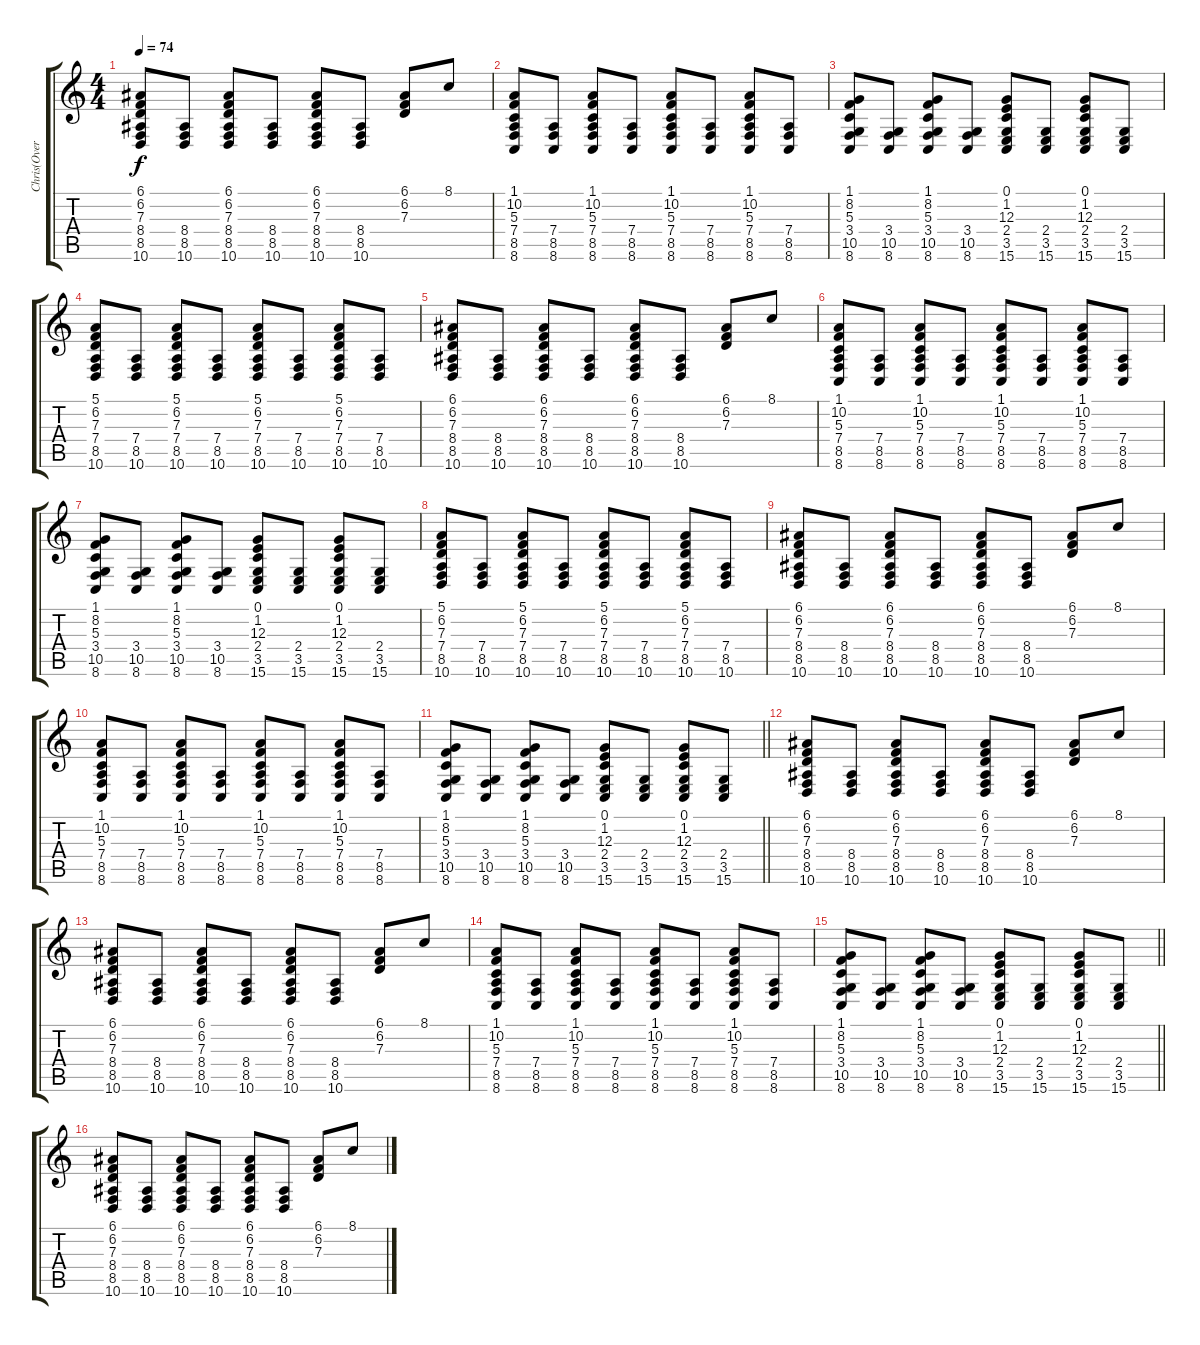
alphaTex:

\track ("Chris(Overdub)" "Chris(Over") {instrument brightacousticpiano}
\staff {score tabs}
\tuning (E4 B3 G3 D3 A2 E2) {hide}
\ts (4 4)
\tempo 74
\clef g2
\ks c
(6.1 6.2 7.3 8.4 8.5 10.6).8{dy f} (8.4 8.5 10.6).8 (6.1 6.2 7.3 8.4 8.5 10.6).8 (8.4 8.5 10.6).8 (6.1 6.2 7.3 8.4 8.5 10.6).8 (8.4 8.5 10.6).8 (6.1 6.2 7.3).8 8.1.8 |
(1.1 10.2 5.3 7.4 8.5 8.6).8 (7.4 8.5 8.6).8 (1.1 10.2 5.3 7.4 8.5 8.6).8 (7.4 8.5 8.6).8 (1.1 10.2 5.3 7.4 8.5 8.6).8 (7.4 8.5 8.6).8 (1.1 10.2 5.3 7.4 8.5 8.6).8 (7.4 8.5 8.6).8 |
(1.1 8.2 5.3 3.4 10.5 8.6).8 (3.4 10.5 8.6).8 (1.1 8.2 5.3 3.4 10.5 8.6).8 (3.4 10.5 8.6).8 (0.1 1.2 12.3 2.4 3.5 15.6).8 (2.4 3.5 15.6).8 (0.1 1.2 12.3 2.4 3.5 15.6).8 (2.4 3.5 15.6).8 |
(5.1 6.2 7.3 7.4 8.5 10.6).8 (7.4 8.5 10.6).8 (5.1 6.2 7.3 7.4 8.5 10.6).8 (7.4 8.5 10.6).8 (5.1 6.2 7.3 7.4 8.5 10.6).8 (7.4 8.5 10.6).8 (5.1 6.2 7.3 7.4 8.5 10.6).8 (7.4 8.5 10.6).8 |
(6.1 6.2 7.3 8.4 8.5 10.6).8 (8.4 8.5 10.6).8 (6.1 6.2 7.3 8.4 8.5 10.6).8 (8.4 8.5 10.6).8 (6.1 6.2 7.3 8.4 8.5 10.6).8 (8.4 8.5 10.6).8 (6.1 6.2 7.3).8 8.1.8 |
(1.1 10.2 5.3 7.4 8.5 8.6).8 (7.4 8.5 8.6).8 (1.1 10.2 5.3 7.4 8.5 8.6).8 (7.4 8.5 8.6).8 (1.1 10.2 5.3 7.4 8.5 8.6).8 (7.4 8.5 8.6).8 (1.1 10.2 5.3 7.4 8.5 8.6).8 (7.4 8.5 8.6).8 |
(1.1 8.2 5.3 3.4 10.5 8.6).8 (3.4 10.5 8.6).8 (1.1 8.2 5.3 3.4 10.5 8.6).8 (3.4 10.5 8.6).8 (0.1 1.2 12.3 2.4 3.5 15.6).8 (2.4 3.5 15.6).8 (0.1 1.2 12.3 2.4 3.5 15.6).8 (2.4 3.5 15.6).8 |
(5.1 6.2 7.3 7.4 8.5 10.6).8 (7.4 8.5 10.6).8 (5.1 6.2 7.3 7.4 8.5 10.6).8 (7.4 8.5 10.6).8 (5.1 6.2 7.3 7.4 8.5 10.6).8 (7.4 8.5 10.6).8 (5.1 6.2 7.3 7.4 8.5 10.6).8 (7.4 8.5 10.6).8 |
(6.1 6.2 7.3 8.4 8.5 10.6).8 (8.4 8.5 10.6).8 (6.1 6.2 7.3 8.4 8.5 10.6).8 (8.4 8.5 10.6).8 (6.1 6.2 7.3 8.4 8.5 10.6).8 (8.4 8.5 10.6).8 (6.1 6.2 7.3).8 8.1.8 |
(1.1 10.2 5.3 7.4 8.5 8.6).8 (7.4 8.5 8.6).8 (1.1 10.2 5.3 7.4 8.5 8.6).8 (7.4 8.5 8.6).8 (1.1 10.2 5.3 7.4 8.5 8.6).8 (7.4 8.5 8.6).8 (1.1 10.2 5.3 7.4 8.5 8.6).8 (7.4 8.5 8.6).8 |
\barLineRight lightlight
(1.1 8.2 5.3 3.4 10.5 8.6).8 (3.4 10.5 8.6).8 (1.1 8.2 5.3 3.4 10.5 8.6).8 (3.4 10.5 8.6).8 (0.1 1.2 12.3 2.4 3.5 15.6).8 (2.4 3.5 15.6).8 (0.1 1.2 12.3 2.4 3.5 15.6).8 (2.4 3.5 15.6).8 |
(6.1 6.2 7.3 8.4 8.5 10.6).8 (8.4 8.5 10.6).8 (6.1 6.2 7.3 8.4 8.5 10.6).8 (8.4 8.5 10.6).8 (6.1 6.2 7.3 8.4 8.5 10.6).8 (8.4 8.5 10.6).8 (6.1 6.2 7.3).8 8.1.8 |
(6.1 6.2 7.3 8.4 8.5 10.6).8 (8.4 8.5 10.6).8 (6.1 6.2 7.3 8.4 8.5 10.6).8 (8.4 8.5 10.6).8 (6.1 6.2 7.3 8.4 8.5 10.6).8 (8.4 8.5 10.6).8 (6.1 6.2 7.3).8 8.1.8 |
(1.1 10.2 5.3 7.4 8.5 8.6).8 (7.4 8.5 8.6).8 (1.1 10.2 5.3 7.4 8.5 8.6).8 (7.4 8.5 8.6).8 (1.1 10.2 5.3 7.4 8.5 8.6).8 (7.4 8.5 8.6).8 (1.1 10.2 5.3 7.4 8.5 8.6).8 (7.4 8.5 8.6).8 |
\barLineRight lightlight
(1.1 8.2 5.3 3.4 10.5 8.6).8 (3.4 10.5 8.6).8 (1.1 8.2 5.3 3.4 10.5 8.6).8 (3.4 10.5 8.6).8 (0.1 1.2 12.3 2.4 3.5 15.6).8 (2.4 3.5 15.6).8 (0.1 1.2 12.3 2.4 3.5 15.6).8 (2.4 3.5 15.6).8 |
(6.1 6.2 7.3 8.4 8.5 10.6).8 (8.4 8.5 10.6).8 (6.1 6.2 7.3 8.4 8.5 10.6).8 (8.4 8.5 10.6).8 (6.1 6.2 7.3 8.4 8.5 10.6).8 (8.4 8.5 10.6).8 (6.1 6.2 7.3).8 8.1.8
